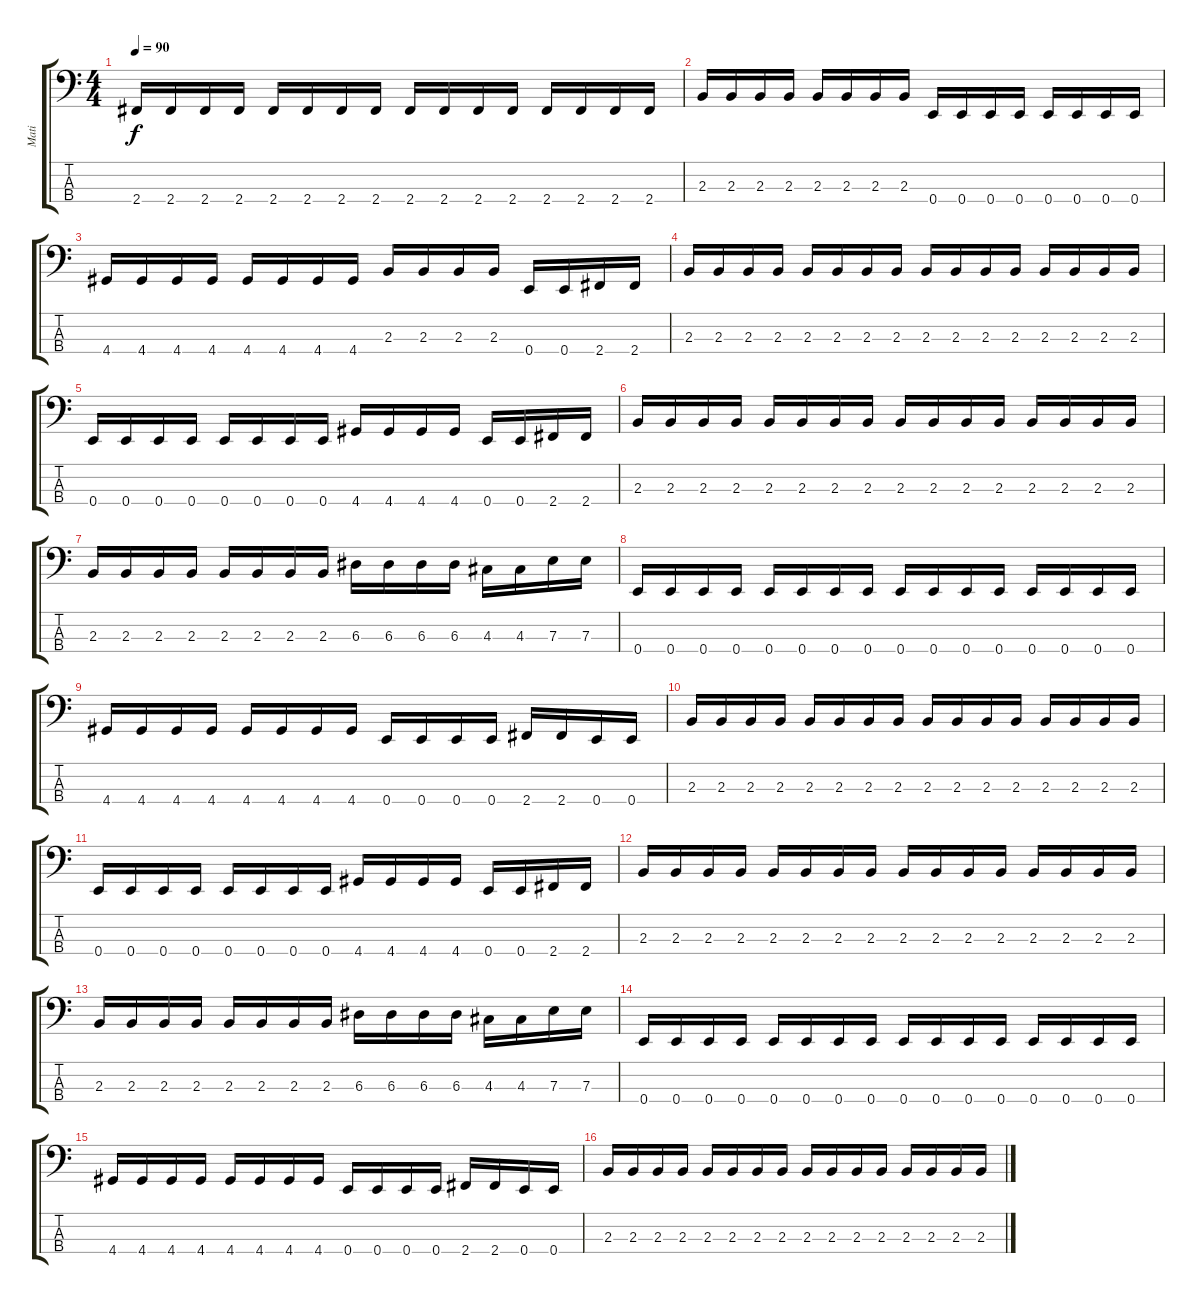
\track ("Mati" "Mati") {instrument electricbasspick}
\staff {score tabs}
\tuning (G2 D2 A1 E1) {hide}
\ts (4 4)
\tempo 90
\clef f4
\ks c
2.4.16{dy f instrument electricbasspick} 2.4.16 2.4.16 2.4.16 2.4.16 2.4.16 2.4.16 2.4.16 2.4.16 2.4.16 2.4.16 2.4.16 2.4.16 2.4.16 2.4.16 2.4.16 |
2.3.16 2.3.16 2.3.16 2.3.16 2.3.16 2.3.16 2.3.16 2.3.16 0.4.16 0.4.16 0.4.16 0.4.16 0.4.16 0.4.16 0.4.16 0.4.16 |
4.4.16 4.4.16 4.4.16 4.4.16 4.4.16 4.4.16 4.4.16 4.4.16 2.3.16 2.3.16 2.3.16 2.3.16 0.4.16 0.4.16 2.4.16 2.4.16 |
2.3.16 2.3.16 2.3.16 2.3.16 2.3.16 2.3.16 2.3.16 2.3.16 2.3.16 2.3.16 2.3.16 2.3.16 2.3.16 2.3.16 2.3.16 2.3.16 |
0.4.16 0.4.16 0.4.16 0.4.16 0.4.16 0.4.16 0.4.16 0.4.16 4.4.16 4.4.16 4.4.16 4.4.16 0.4.16 0.4.16 2.4.16 2.4.16 |
2.3.16 2.3.16 2.3.16 2.3.16 2.3.16 2.3.16 2.3.16 2.3.16 2.3.16 2.3.16 2.3.16 2.3.16 2.3.16 2.3.16 2.3.16 2.3.16 |
2.3.16 2.3.16 2.3.16 2.3.16 2.3.16 2.3.16 2.3.16 2.3.16 6.3.16 6.3.16 6.3.16 6.3.16 4.3.16 4.3.16 7.3.16 7.3.16 |
0.4.16 0.4.16 0.4.16 0.4.16 0.4.16 0.4.16 0.4.16 0.4.16 0.4.16 0.4.16 0.4.16 0.4.16 0.4.16 0.4.16 0.4.16 0.4.16 |
4.4.16 4.4.16 4.4.16 4.4.16 4.4.16 4.4.16 4.4.16 4.4.16 0.4.16 0.4.16 0.4.16 0.4.16 2.4.16 2.4.16 0.4.16 0.4.16 |
2.3.16 2.3.16 2.3.16 2.3.16 2.3.16 2.3.16 2.3.16 2.3.16 2.3.16 2.3.16 2.3.16 2.3.16 2.3.16 2.3.16 2.3.16 2.3.16 |
0.4.16 0.4.16 0.4.16 0.4.16 0.4.16 0.4.16 0.4.16 0.4.16 4.4.16 4.4.16 4.4.16 4.4.16 0.4.16 0.4.16 2.4.16 2.4.16 |
2.3.16 2.3.16 2.3.16 2.3.16 2.3.16 2.3.16 2.3.16 2.3.16 2.3.16 2.3.16 2.3.16 2.3.16 2.3.16 2.3.16 2.3.16 2.3.16 |
2.3.16 2.3.16 2.3.16 2.3.16 2.3.16 2.3.16 2.3.16 2.3.16 6.3.16 6.3.16 6.3.16 6.3.16 4.3.16 4.3.16 7.3.16 7.3.16 |
0.4.16 0.4.16 0.4.16 0.4.16 0.4.16 0.4.16 0.4.16 0.4.16 0.4.16 0.4.16 0.4.16 0.4.16 0.4.16 0.4.16 0.4.16 0.4.16 |
4.4.16 4.4.16 4.4.16 4.4.16 4.4.16 4.4.16 4.4.16 4.4.16 0.4.16 0.4.16 0.4.16 0.4.16 2.4.16 2.4.16 0.4.16 0.4.16 |
2.3.16 2.3.16 2.3.16 2.3.16 2.3.16 2.3.16 2.3.16 2.3.16 2.3.16 2.3.16 2.3.16 2.3.16 2.3.16 2.3.16 2.3.16 2.3.16
